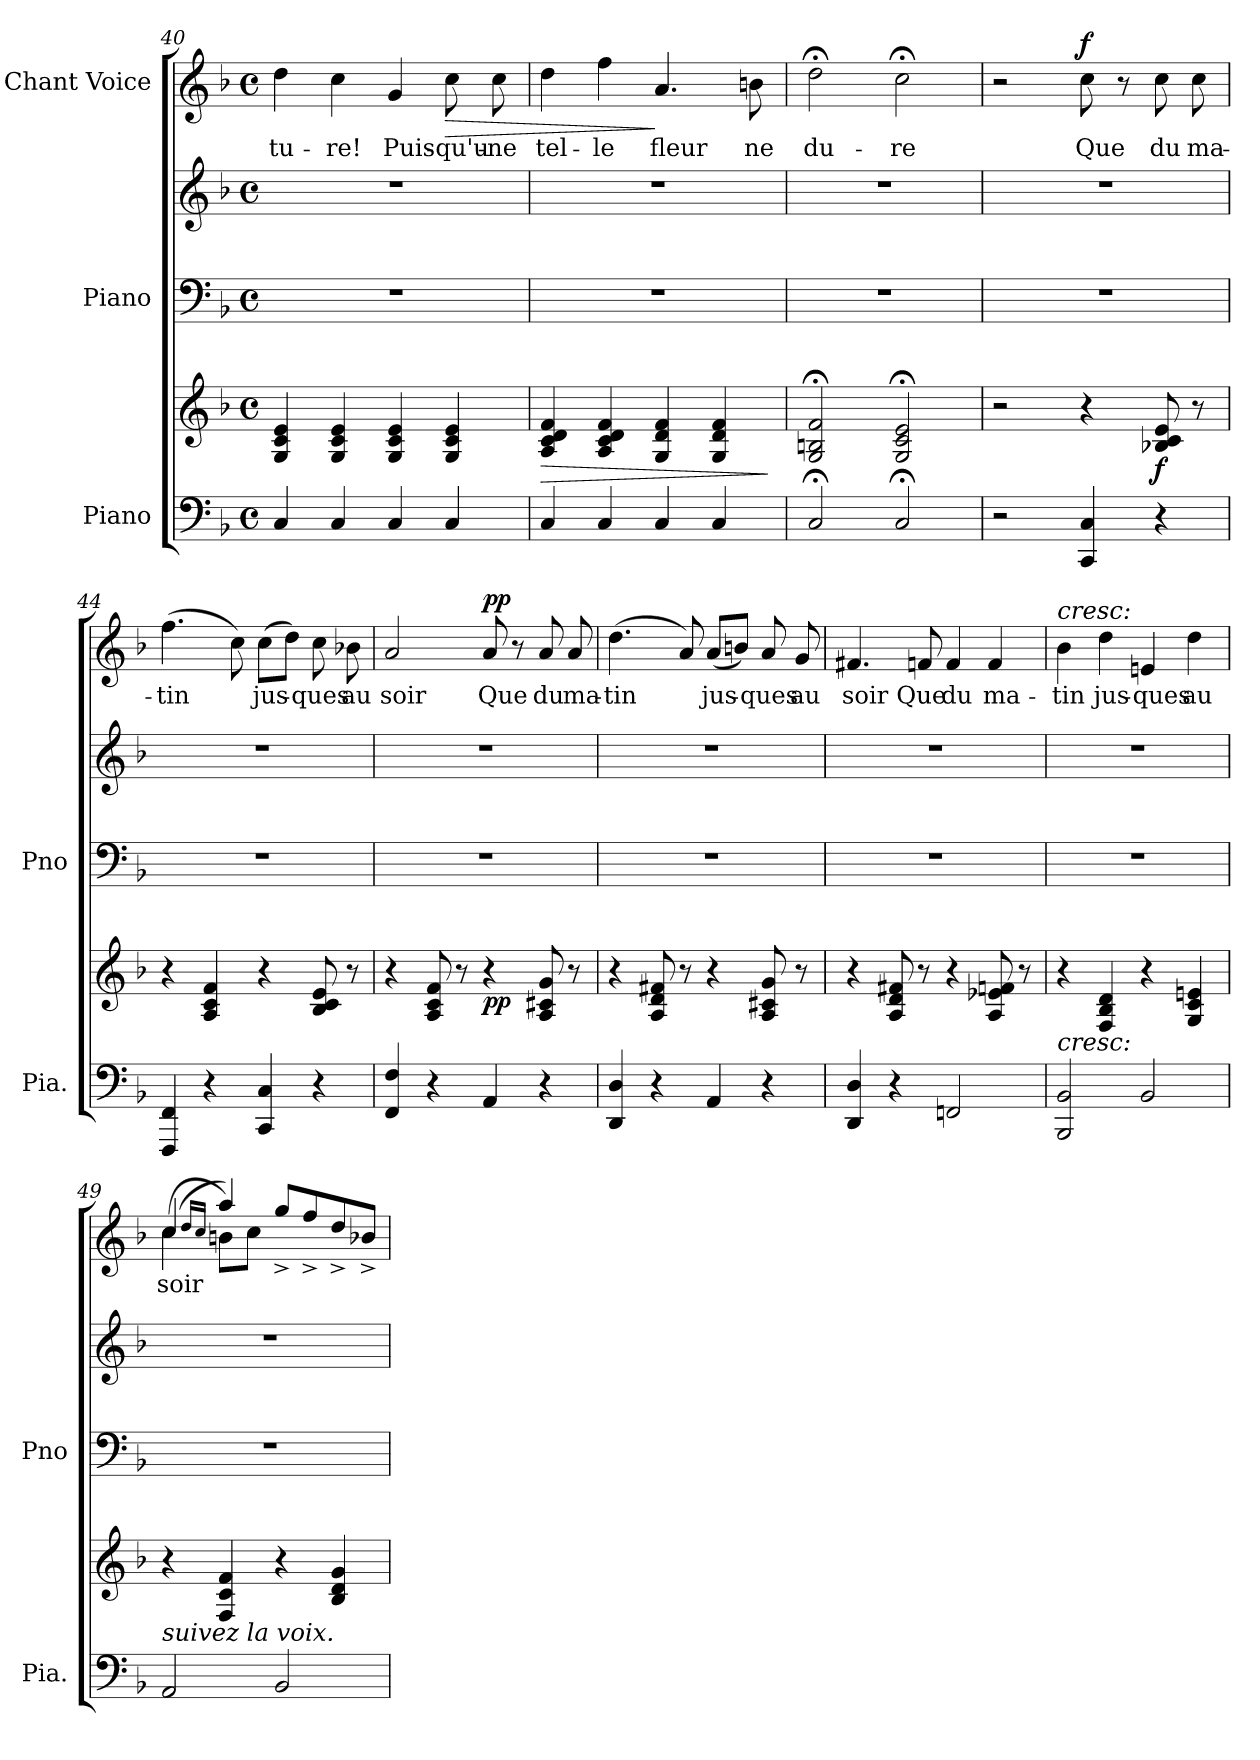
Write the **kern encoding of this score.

**kern	**kern	**dynam	**kern	**kern	**kern	**text	**dynam
*part3	*part3	*part3	*part2	*part2	*part1	*part1	*part1
*staff5	*staff4	*staff4/5	*staff3	*staff2	*staff1	*staff1	*staff1
*I"Piano	*	*	*I"Piano	*	*I"Chant Voice	*	*
*I'Pia.	*	*	*I'Pno	*	*	*	*
!!LO:LB:g=z
*clefF4	*clefG2	*	*clefF4	*clefG2	*clefG2	*	*
*k[b-]	*k[b-]	*	*k[b-]	*k[b-]	*k[b-]	*	*
*M4/4	*M4/4	*	*M4/4	*M4/4	*M4/4	*	*
*met(c)	*met(c)	*	*met(c)	*met(c)	*met(c)	*	*
=40	=40	=40	=40	=40	=40	=40	=40
!	!	!	!	!	!	!LO:LY:b	!
4C	4G 4c 4e	.	1r	1r	4dd\	-tu-	.
!	!	!	!	!	!	!LO:LY:b	!
4C	4G 4c 4e	.	.	.	4cc\	-re!	.
!	!	!	!	!	!	!LO:LY:b	!
4C	4G 4c 4e	.	.	.	4g/	Puis-	.
!	!	!	!	!	!	!LO:LY:b	!LO:HP:b
4C	4G 4c 4e	.	.	.	8cc\	-qu'u-	>
!	!	!	!	!	!	!LO:LY:b	!
.	.	.	.	.	8cc\	-ne	.
=41	=41	=41	=41	=41	=41	=41	=41
!	!	!LO:HP:b	!	!	!	!LO:LY:b	!
4C	4A 4c 4d 4f	>	1r	1r	4dd\	tel-	.
!	!	!	!	!	!	!LO:LY:b	!
4C	4A 4c 4d 4f	.	.	.	4ff\	-le	.
!	!	!	!	!	!	!LO:LY:b	!
4C	4G 4d 4f	.	.	.	4.a/	fleur	]
4C	4G 4d 4f	.	.	.	.	.	.
!	!	!	!	!	!	!LO:LY:b	!
.	.	.	.	.	8bn\	ne	.
.	.	]	.	.	.	.	.
=42	=42	=42	=42	=42	=42	=42	=42
!	!	!	!	!	!	!LO:LY:b	!
2C;	2G;< 2Bn;< 2f;<	.	1r	1r	2dd;<\	du-	.
!	!	!	!	!	!	!LO:LY:b	!
2C;	2G;< 2c;< 2e;<	.	.	.	2cc;<\	-re	.
=43	=43	=43	=43	=43	=43	=43	=43
2r	2r	.	1r	1r	2r	.	.
!	!	!	!	!	!	!LO:LY:b	!LO:DY:a
4CC 4C	4r	.	.	.	8cc\	Que	f
.	.	.	.	.	8r	.	.
!	!	!LO:DY:b	!	!	!	!LO:LY:b	!
4r	8B-X 8c 8e	f	.	.	8cc\	du	.
!	!	!	!	!	!	!LO:LY:b	!
.	8r	.	.	.	8cc\	ma-	.
=44	=44	=44	=44	=44	=44	=44	=44
!	!	!	!	!	!	!LO:LY:b	!
4FFF 4FF	4r	.	1r	1r	(4.ff\	-tin	.
4r	4A 4c 4f	.	.	.	.	.	.
.	.	.	.	.	8cc\)	.	.
!	!	!	!	!	!	!LO:LY:b	!
4CC 4C	4r	.	.	.	(8cc\L	jus-	.
.	.	.	.	.	8dd\J)	.	.
!	!	!	!	!	!	!LO:LY:b	!
4r	8B- 8c 8e	.	.	.	8cc\	-ques	.
!	!	!	!	!	!	!LO:LY:b	!
.	8r	.	.	.	8b-X\	au	.
=45	=45	=45	=45	=45	=45	=45	=45
!	!	!	!	!	!	!LO:LY:b	!
4FF 4F	4r	.	1r	1r	2a/	soir	.
4r	8A 8c 8f	.	.	.	.	.	.
.	8r	.	.	.	.	.	.
!	!	!LO:DY:b	!	!	!	!LO:LY:b	!LO:DY:a
4AA	4r	pp	.	.	8a/	Que	pp
.	.	.	.	.	8r	.	.
!	!	!	!	!	!	!LO:LY:b	!
4r	8A 8c#X 8g	.	.	.	8a/	du	.
!	!	!	!	!	!	!LO:LY:b	!
.	8r	.	.	.	8a/	ma-	.
!!LO:LB:g=z
=46	=46	=46	=46	=46	=46	=46	=46
!	!	!	!	!	!	!LO:LY:b	!
4DD 4D	4r	.	1r	1r	(4.dd\	-tin	.
4r	8A 8d 8f#X	.	.	.	.	.	.
.	8r	.	.	.	8a/)	.	.
!	!	!	!	!	!	!LO:LY:b	!
4AA	4r	.	.	.	(8a/L	jus-	.
.	.	.	.	.	8bn/J)	.	.
!	!	!	!	!	!	!LO:LY:b	!
4r	8A 8c#X 8g	.	.	.	8a/	-ques	.
!	!	!	!	!	!	!LO:LY:b	!
.	8r	.	.	.	8g/	au	.
=47	=47	=47	=47	=47	=47	=47	=47
!	!	!	!	!	!	!LO:LY:b	!
4DD 4D	4r	.	1r	1r	4.f#X/	soir	.
4r	8A 8d 8f#X	.	.	.	.	.	.
!	!	!	!	!	!	!LO:LY:b	!
.	8r	.	.	.	8fn/	Que	.
!	!	!	!	!	!	!LO:LY:b	!
2FFn	4r	.	.	.	4f/	du	.
!	!	!	!	!	!	!LO:LY:b	!
.	8A 8e-X 8fn	.	.	.	4f/	ma-	.
.	8r	.	.	.	.	.	.
=48	=48	=48	=48	=48	=48	=48	=48
!	!	!	!	!	!LO:TX:a:i:t=cresc&colon;	!	!
!	!LO:TX:b:i:t=cresc&colon;	!	!	!	!	!	!
!	!	!	!	!	!	!LO:LY:b	!
2BBB- 2BB-	4r	.	1r	1r	4b-\	-tin	.
!	!	!	!	!	!	!LO:LY:b	!
.	4F 4B- 4d	.	.	.	4dd\	jus-	.
!	!	!	!	!	!	!LO:LY:b	!
2BB-	4r	.	.	.	4en/	-ques	.
!	!	!	!	!	!	!LO:LY:b	!
.	4G 4c 4en	.	.	.	4dd\	au	.
=49	=49	=49	=49	=49	=49	=49	=49
!	!	!	!	!	!LO:TX:a:i:t=rit&colon;	!	!
!LO:TX:a:i:t=suivez  la  voix.	!	!	!	!	!	!	!
!	!	!	!	!	!	!LO:LY:b	!
*	*	*	*	*	*^	*	*
2AA	4r	.	1r	1r	(4cc/	(4cc\	-soir	.
.	.	.	.	.	.	16qdd/LL	.	.
.	.	.	.	.	.	16qcc/JJ	.	.
.	4F 4c 4f	.	.	.	4aa/)	8bn\L)	.	.
.	.	.	.	.	.	8cc\J	.	.
2BB-	4r	.	.	.	8gg^</L	2ryy	.	.
.	.	.	.	.	8ff^</	.	.	.
.	4B- 4d 4g	.	.	.	8dd^</	.	.	.
.	.	.	.	.	8b-X^</J	.	.	.
*	*	*	*	*	*v	*v	*	*
=	=	=	=	=	=	=	=
*-	*-	*-	*-	*-	*-	*-	*-
